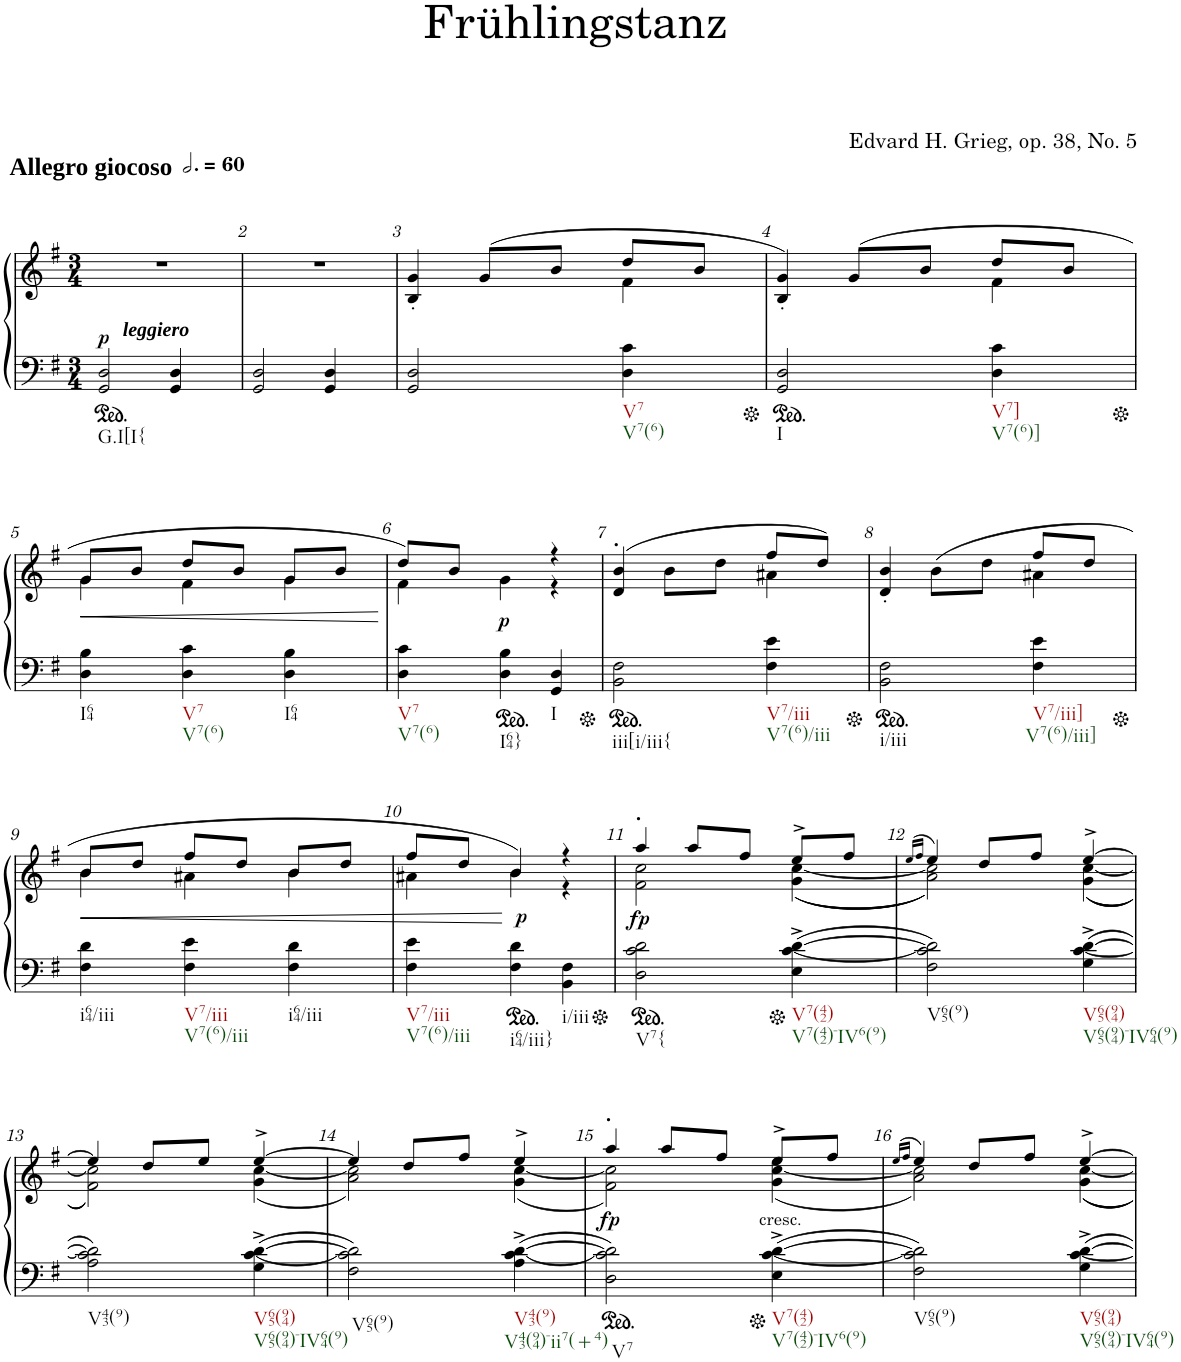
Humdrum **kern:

**kern	**kern	**dynam
*part1	*part1	*part1
*staff2	*staff1	*staff1/2
*I"unbenannt	*	*
*clefF4	*clefG2	*
*k[f#]	*k[f#]	*
*M3/4	*M3/4	*
*MM180	*MM180	*
=1	=1	=1
!	!LO:TX:b:Bi:t=leggiero	!
!	!LO:TX:a:B:t=Allegro giocoso	!
!LO:TX:b:t=G.I[I{	!	!
!	!	!LO:DY:a=2
2GG/ 2D/	2.r	p
4GG/ 4D/	.	.
=2	=2	=2
2GG/ 2D/	2.r	.
4GG/ 4D/	.	.
=3	=3	=3
*	*^	*
2GG/ 2D/	4B/' 4g/'	2ryy	.
.	(8g/L	.	.
.	8b/J	.	.
!LO:TX:b:t=V7	!	!	!
!LO:TX:b:t=V7(6)	!	!	!
4D\ 4c\	8dd/L	4f#\	.
.	8b/J	.	.
=4	=4	=4	=4
!LO:TX:b:t=I	!	!	!
2GG/ 2D/	4B/' 4g/')	2ryy	.
.	(8g/L	.	.
.	8b/J	.	.
!LO:TX:b:t=V7]	!	!	!
!LO:TX:b:t=V7(6)]	!	!	!
4D\ 4c\	8dd/L	4f#\	.
.	8b/J	.	.
!!LO:LB:g=z	!!
=5	=5	=5	=5
!LO:TX:b:t=I64	!	!	!
!	!	!	!LO:HP:b
4D\ 4B\	8g/L	4g\	<
.	8b/J	.	.
!LO:TX:b:t=V7	!	!	!
!LO:TX:b:t=V7(6)	!	!	!
4D\ 4c\	8dd/L	4f#\	.
.	8b/J	.	.
!LO:TX:b:t=I64	!	!	!
4D\ 4B\	8g/L	4g\	.
.	8b/J	.	.
*	*v	*v	*
.	.	[
=6	=6	=6
*	*^	*
!LO:TX:b:t=V7	!	!	!
!LO:TX:b:t=V7(6)	!	!	!
4D\ 4c\	8dd/L)	4f#\	.
.	8b/J	.	.
!LO:TX:b:t=I64}	!	!	!
!	!	!	!LO:DY:b
4D\ 4B\	4g\	4ryy	p
!LO:TX:b:t=I	!	!	!
4GG/ 4D/	4r	4r	.
=7	=7	=7	=7
!	!LO:TX:a:B:t=.	!	!
!LO:TX:b:t=iii[i/iii{	!	!	!
2BB\ 2F#\	(4d/ 4b/	2ryy	.
.	8b\L	.	.
.	8dd\J	.	.
!LO:TX:b:t=V7/iii	!	!	!
!LO:TX:b:t=V7(6)/iii	!	!	!
4F#\ 4e\	8ff#/L	4a#X\	.
.	8dd/J)	.	.
=8	=8	=8	=8
!LO:TX:b:t=i/iii	!	!	!
2BB\ 2F#\	4d/' 4b/'	2ryy	.
.	(8b\L	.	.
.	8dd\J	.	.
!LO:TX:b:t=V7/iii]	!	!	!
!LO:TX:b:t=V7(6)/iii]	!	!	!
4F#\ 4e\	8ff#/L	4a#X\	.
.	8dd/J	.	.
!!LO:LB:g=z	!!
=9	=9	=9	=9
!LO:TX:b:t=i64/iii	!	!	!
!	!	!	!LO:HP:b
4F#\ 4d\	8b/L	4b\	<
.	8dd/J	.	.
!LO:TX:b:t=V7/iii	!	!	!
!LO:TX:b:t=V7(6)/iii	!	!	!
4F#\ 4e\	8ff#/L	4a#X\	.
.	8dd/J	.	.
!LO:TX:b:t=i64/iii	!	!	!
4F#\ 4d\	8b/L	4b\	.
.	8dd/J	.	.
=10	=10	=10	=10
!LO:TX:b:t=V7/iii	!	!	!
!LO:TX:b:t=V7(6)/iii	!	!	!
4F#\ 4e\	8ff#/L	4a#X\	.
.	8dd/J	.	.
!LO:TX:b:t=i64/iii}	!	!	!
!	!	!	!LO:DY:n=1:b
4F#\ 4d\	4b/)	4b\	[ p
!LO:TX:b:t=i/iii	!	!	!
4BB\ 4F#\	4r	4r	.
=11	=11	=11	=11
!	!LO:TX:a:B:t=.	!	!
!LO:TX:b:t=V7{	!	!	!
!	!	!	!LO:DY:b
2D\ 2c\ 2d\	4aa/	2f#\ 2cc\	fp
.	8aa/L	.	.
.	8ff#/J	.	.
!LO:TX:b:t=V7(42)	!	!	!
!LO:TX:b:t=V7(42)-IV6(9)	!	!	!
4E\^> [4c\^> [4d\^>	8ee^/L	((4g\ [4cc\	.
.	8ff#/J	.	.
=12	=12	=12	=12
.	(>16qee/LL	.	.
.	16qff#/JJ	.	.
!LO:TX:b:t=V65(9)	!	!	!
2F#\ 2c\] 2d\]	4ee/)	2a\ 2cc\]))	.
.	8dd/L	.	.
.	8ff#/J	.	.
!LO:TX:b:t=V65(94)	!	!	!
!LO:TX:b:t=V65(94)-IV64(9)	!	!	!
4G\^ [4c\^ [4d\^	[4ee^/	((4g\ [4cc\	.
!!LO:LB:g=z	!!
=13	=13	=13	=13
!LO:TX:b:t=V43(9)	!	!	!
2A\ 2c\] 2d\]	4ee/]	2f#\ 2cc\]))	.
.	8dd/L	.	.
.	8ee/J	.	.
!LO:TX:b:t=V65(94)	!	!	!
!LO:TX:b:t=V65(94)-IV64(9)	!	!	!
4G\^ [4c\^ [4d\^	[4ee^/	(4g\ [4cc\	.
=14	=14	=14	=14
!LO:TX:b:t=V65(9)	!	!	!
2F#\ 2c\] 2d\]	4ee/]	2a\ 2cc\])	.
.	8dd/L	.	.
.	8ff#/J	.	.
!LO:TX:b:t=V43(9)	!	!	!
!LO:TX:b:t=V43(94)-ii7(+4)	!	!	!
4A\^ [4c\^ [4d\^	4ee^/	(4g\ [4cc\	.
=15	=15	=15	=15
!	!LO:TX:a:B:t=.	!	!
!LO:TX:b:t=V7	!	!	!
!	!	!	!LO:DY:b
2D\ 2c\] 2d\]	4aa/	2f#\ 2cc\])	fp
.	8aa/L	.	.
.	8ff#/J	.	.
!	!LO:TX:b:t=cresc.	!	!
!LO:TX:b:t=V7(42)	!	!	!
!LO:TX:b:t=V7(42)-IV6(9)	!	!	!
4E\^ [4c\^ [4d\^	8ee^/L	(4g\ [4cc\ 4ee\	.
.	8ff#/J	.	.
=16	=16	=16	=16
.	(>16qee/LL	.	.
.	16qff#/JJ	.	.
!LO:TX:b:t=V65(9)	!	!	!
2F#\ 2c\] 2d\]	4ee/)	2a\ 2cc\])	.
.	8dd/L	.	.
.	8ff#/J	.	.
!LO:TX:b:t=V65(94)	!	!	!
!LO:TX:b:t=V65(94)-IV64(9)	!	!	!
4G\^ [4c\^ [4d\^	[4ee^/	4g\ [4cc\	.
*	*v	*v	*
=	=	=
*-	*-	*-
